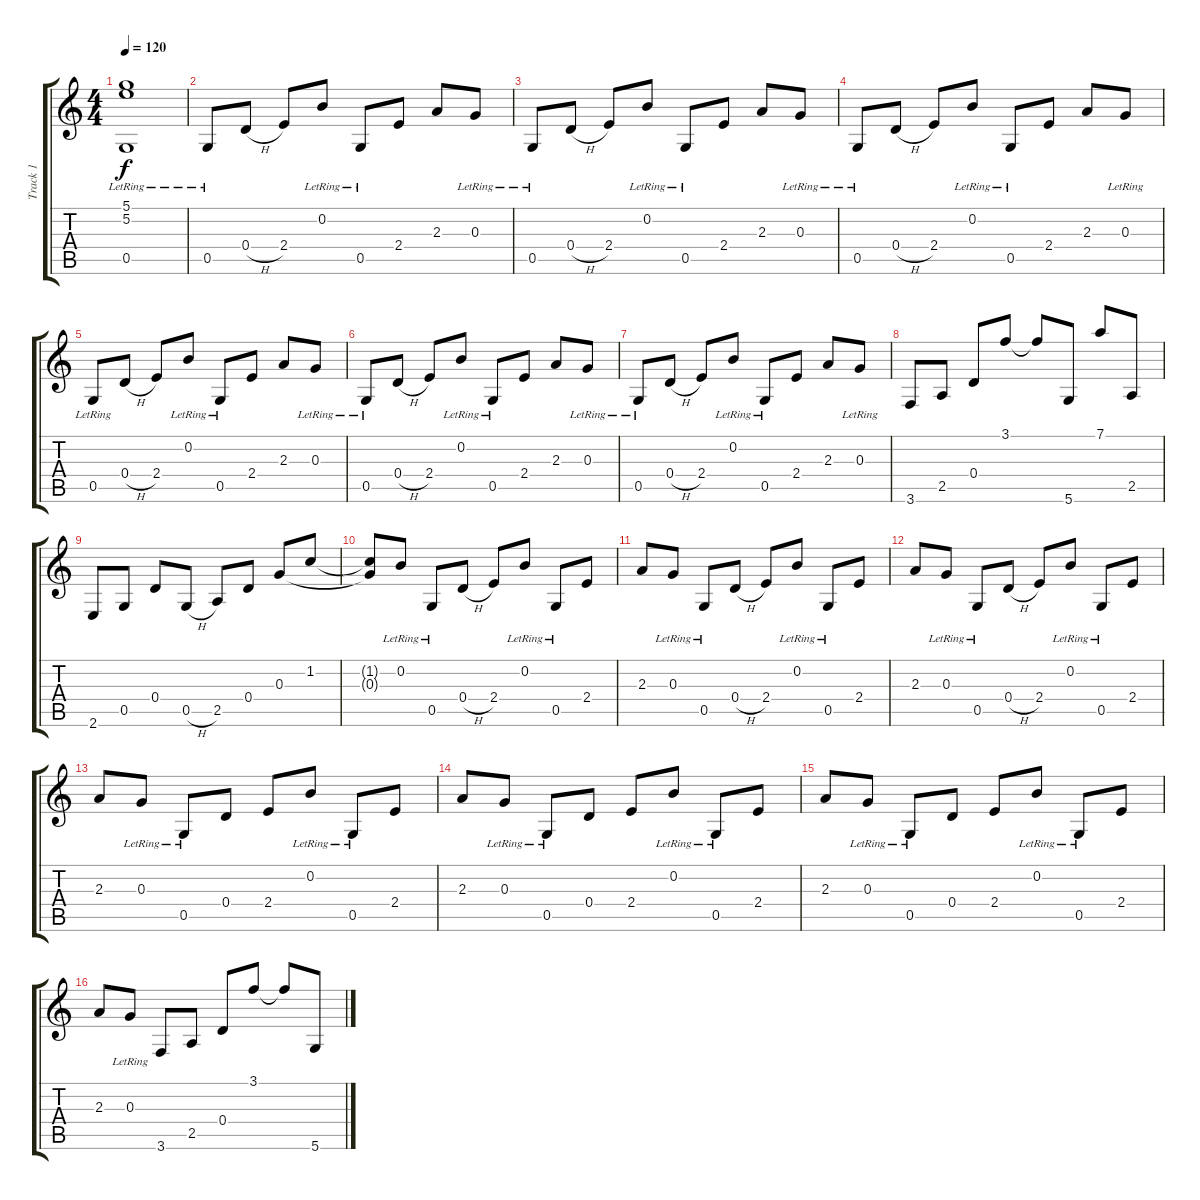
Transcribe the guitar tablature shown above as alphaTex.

\track ("Track 1" "Track 1") {instrument electricguitarjazz}
\staff {score tabs}
\tuning (D4 B3 G3 D3 G2 D2) {hide}
\ts (4 4)
\tempo 120
\clef g2
\ks c
(5.1 5.2{lr} 0.5).1{dy f} |
0.5{lr}.8 0.4{h}.8 2.4.8 0.2{lr}.8 0.5{lr}.8 2.4.8 2.3.8 0.3{lr}.8 |
0.5{lr}.8 0.4{h}.8 2.4.8 0.2{lr}.8 0.5{lr}.8 2.4.8 2.3.8 0.3{lr}.8 |
0.5{lr}.8 0.4{h}.8 2.4.8 0.2{lr}.8 0.5{lr}.8 2.4.8 2.3.8 0.3{lr}.8 |
0.5{lr}.8 0.4{h}.8 2.4.8 0.2{lr}.8 0.5{lr}.8 2.4.8 2.3.8 0.3{lr}.8 |
0.5{lr}.8 0.4{h}.8 2.4.8 0.2{lr}.8 0.5{lr}.8 2.4.8 2.3.8 0.3{lr}.8 |
0.5{lr}.8 0.4{h}.8 2.4.8 0.2{lr}.8 0.5{lr}.8 2.4.8 2.3.8 0.3{lr}.8 |
3.6.8 2.5.8 0.4.8 3.1.8 3.1{t}.8 5.6.8 7.1.8 2.5.8 |
2.6.8 0.5.8 0.4.8 0.5{h}.8 2.5.8 0.4.8 0.3.8 1.2.8 |
(1.2{t} 0.3{t}).8 0.2{lr}.8 0.5{lr}.8 0.4{h}.8 2.4.8 0.2{lr}.8 0.5{lr}.8 2.4.8 |
2.3.8 0.3{lr}.8 0.5{lr}.8 0.4{h}.8 2.4.8 0.2{lr}.8 0.5{lr}.8 2.4.8 |
2.3.8 0.3{lr}.8 0.5{lr}.8 0.4{h}.8 2.4.8 0.2{lr}.8 0.5{lr}.8 2.4.8 |
2.3.8 0.3{lr}.8 0.5{lr}.8 0.4.8 2.4.8 0.2{lr}.8 0.5{lr}.8 2.4.8 |
2.3.8 0.3{lr}.8 0.5{lr}.8 0.4.8 2.4.8 0.2{lr}.8 0.5{lr}.8 2.4.8 |
2.3.8 0.3{lr}.8 0.5{lr}.8 0.4.8 2.4.8 0.2{lr}.8 0.5{lr}.8 2.4.8 |
2.3.8 0.3{lr}.8 3.6.8 2.5.8 0.4.8 3.1.8 3.1{t}.8 5.6.8
